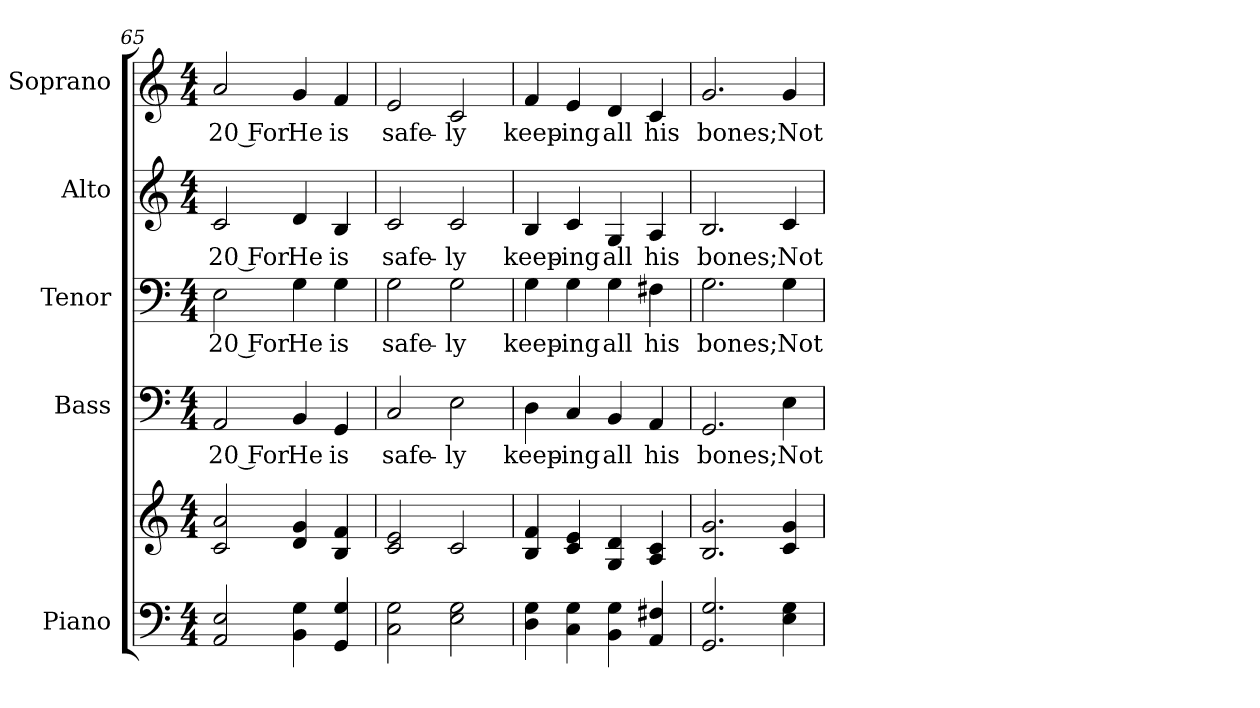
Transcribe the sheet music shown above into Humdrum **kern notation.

**kern	**kern	**kern	**text	**kern	**text	**kern	**text	**kern	**text
*part5	*part5	*part4	*part4	*part3	*part3	*part2	*part2	*part1	*part1
*staff6	*staff5	*staff4	*staff4	*staff3	*staff3	*staff2	*staff2	*staff1	*staff1
*I"Piano	*	*I"Bass	*	*I"Tenor	*	*I"Alto	*	*I"Soprano	*
*I'Pno.	*	*I'B.	*	*I'T.	*	*I'A.	*	*I'S.	*
!!LO:PB:g=z
*clefF4	*clefG2	*clefF4	*	*clefF4	*	*clefG2	*	*clefG2	*
*k[]	*k[]	*k[]	*	*k[]	*	*k[]	*	*k[]	*
*C:	*C:	*C:	*	*C:	*	*C:	*	*C:	*
*M4/4	*M4/4	*M4/4	*	*M4/4	*	*M4/4	*	*M4/4	*
=65	=65	=65	=65	=65	=65	=65	=65	=65	=65
!	!	!	!LO:LY:b:color=#000000	!	!	!	!	!	!
!	!	!	!	!	!LO:LY:b:color=#000000	!	!	!	!
!	!	!	!	!	!	!	!LO:LY:b:color=#000000	!	!
!	!	!	!	!	!	!	!	!	!LO:LY:b:color=#000000
2AAi/ 2Ei	2ci/ 2ai	2AAi/	20 For	2Ei\	20 For	2ci/	20 For	2ai/	20 For
!	!	!	!LO:LY:b:color=#000000	!	!	!	!	!	!
!	!	!	!	!	!LO:LY:b:color=#000000	!	!	!	!
!	!	!	!	!	!	!	!LO:LY:b:color=#000000	!	!
!	!	!	!	!	!	!	!	!	!LO:LY:b:color=#000000
4BBi\ 4Gi	4di/ 4gi	4BBi/	He	4Gi\	He	4di/	He	4gi/	He
!	!	!	!LO:LY:b:color=#000000	!	!	!	!	!	!
!	!	!	!	!	!LO:LY:b:color=#000000	!	!	!	!
!	!	!	!	!	!	!	!LO:LY:b:color=#000000	!	!
!	!	!	!	!	!	!	!	!	!LO:LY:b:color=#000000
4GGi/ 4Gi	4Bi/ 4fi	4GGi/	is	4Gi\	is	4Bi/	is	4fi/	is
=66	=66	=66	=66	=66	=66	=66	=66	=66	=66
!	!	!	!LO:LY:b:color=#000000	!	!	!	!	!	!
!	!	!	!	!	!LO:LY:b:color=#000000	!	!	!	!
!	!	!	!	!	!	!	!LO:LY:b:color=#000000	!	!
!	!	!	!	!	!	!	!	!	!LO:LY:b:color=#000000
2Ci\ 2Gi	2ci/ 2ei	2Ci/	safe-	2Gi\	safe-	2ci/	safe-	2ei/	safe-
!	!	!	!LO:LY:b:color=#000000	!	!	!	!	!	!
!	!	!	!	!	!LO:LY:b:color=#000000	!	!	!	!
!	!	!	!	!	!	!	!LO:LY:b:color=#000000	!	!
!	!	!	!	!	!	!	!	!	!LO:LY:b:color=#000000
2Ei\ 2Gi	2ci/	2Ei\	-ly	2Gi\	-ly	2ci/	-ly	2ci/	-ly
=67	=67	=67	=67	=67	=67	=67	=67	=67	=67
!	!	!	!LO:LY:b:color=#000000	!	!	!	!	!	!
!	!	!	!	!	!LO:LY:b:color=#000000	!	!	!	!
!	!	!	!	!	!	!	!LO:LY:b:color=#000000	!	!
!	!	!	!	!	!	!	!	!	!LO:LY:b:color=#000000
4Di\ 4Gi	4Bi/ 4fi	4Di\	keep-	4Gi\	keep-	4Bi/	keep-	4fi/	keep-
!	!	!	!LO:LY:b:color=#000000	!	!	!	!	!	!
!	!	!	!	!	!LO:LY:b:color=#000000	!	!	!	!
!	!	!	!	!	!	!	!LO:LY:b:color=#000000	!	!
!	!	!	!	!	!	!	!	!	!LO:LY:b:color=#000000
4Ci\ 4Gi	4ci/ 4ei	4Ci/	-ing	4Gi\	-ing	4ci/	-ing	4ei/	-ing
!	!	!	!LO:LY:b:color=#000000	!	!	!	!	!	!
!	!	!	!	!	!LO:LY:b:color=#000000	!	!	!	!
!	!	!	!	!	!	!	!LO:LY:b:color=#000000	!	!
!	!	!	!	!	!	!	!	!	!LO:LY:b:color=#000000
4BBi\ 4Gi	4Gi/ 4di	4BBi/	all	4Gi\	all	4Gi/	all	4di/	all
!	!	!	!LO:LY:b:color=#000000	!	!	!	!	!	!
!	!	!	!	!	!LO:LY:b:color=#000000	!	!	!	!
!	!	!	!	!	!	!	!LO:LY:b:color=#000000	!	!
!	!	!	!	!	!	!	!	!	!LO:LY:b:color=#000000
4AAi/ 4F#Xi	4Ai/ 4ci	4AAi/	his	4F#Xi\	his	4Ai/	his	4ci/	his
=68	=68	=68	=68	=68	=68	=68	=68	=68	=68
!	!	!	!LO:LY:b:color=#000000	!	!	!	!	!	!
!	!	!	!	!	!LO:LY:b:color=#000000	!	!	!	!
!	!	!	!	!	!	!	!LO:LY:b:color=#000000	!	!
!	!	!	!	!	!	!	!	!	!LO:LY:b:color=#000000
2.GGi/ 2.Gi	2.Bi/ 2.gi	2.GGi/	bones;	2.Gi\	bones;	2.Bi/	bones;	2.gi/	bones;
!	!	!	!LO:LY:b:color=#000000	!	!	!	!	!	!
!	!	!	!	!	!LO:LY:b:color=#000000	!	!	!	!
!	!	!	!	!	!	!	!LO:LY:b:color=#000000	!	!
!	!	!	!	!	!	!	!	!	!LO:LY:b:color=#000000
4Ei\ 4Gi	4ci/ 4gi	4Ei\	Not	4Gi\	Not	4ci/	Not	4gi/	Not
=	=	=	=	=	=	=	=	=	=
*-	*-	*-	*-	*-	*-	*-	*-	*-	*-
